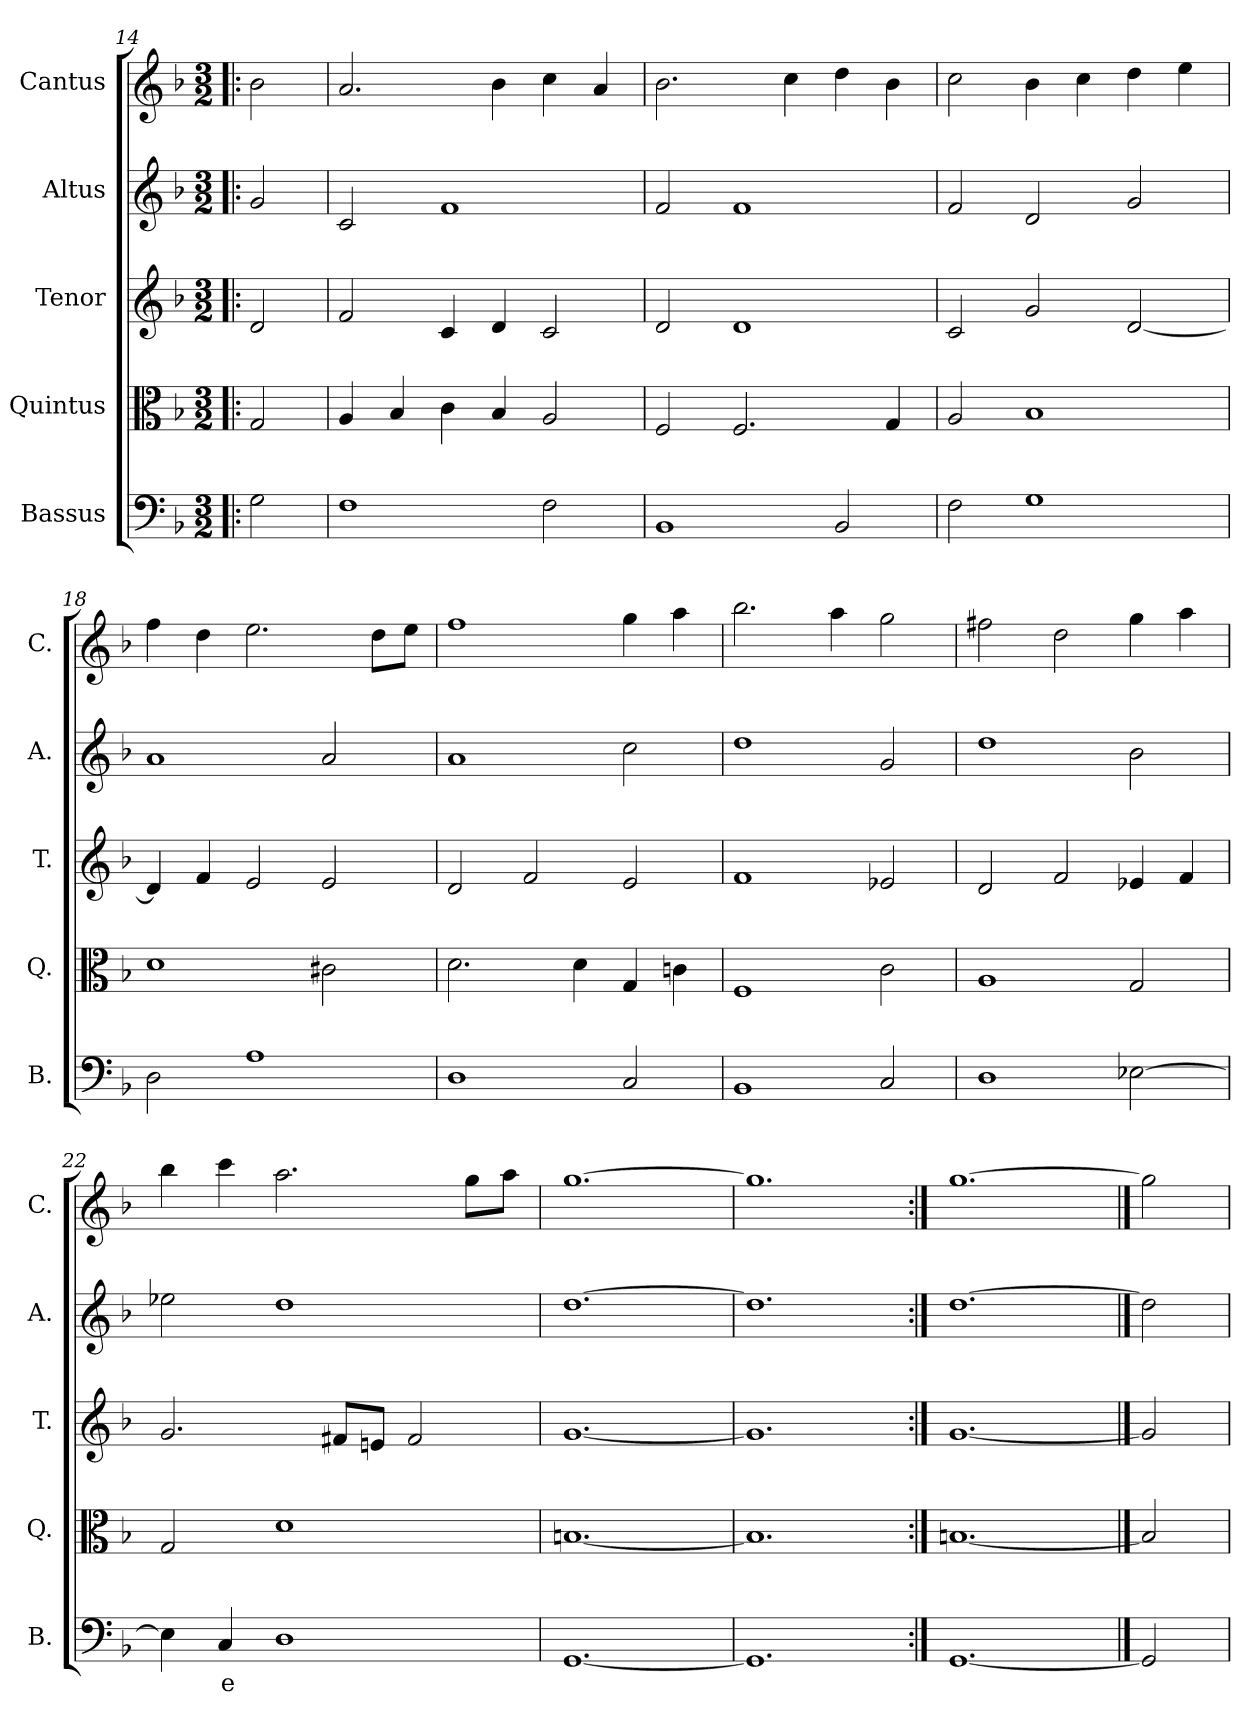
**kern	**text	**kern	**kern	**kern	**kern
*part5	*part5	*part4	*part3	*part2	*part1
*staff5	*staff5	*staff4	*staff3	*staff2	*staff1
*I"Bassus	*	*I"Quintus	*I"Tenor	*I"Altus	*I"Cantus
*I'B.	*	*I'Q.	*I'T.	*I'A.	*I'C.
*clefF4	*	*clefC3	*clefG2	*clefG2	*clefG2
*k[b-]	*	*k[b-]	*k[b-]	*k[b-]	*k[b-]
*F:	*	*F:	*F:	*F:	*F:
*M3/2	*	*M3/2	*M3/2	*M3/2	*M3/2
=14!|:	=14!|:	=14!|:	=14!|:	=14!|:	=14!|:
2G\	.	2G/	2d/	2g/	2b-\
=15	=15	=15	=15	=15	=15
1F\	.	4A/	2f/	2c/	2.a/
.	.	4B-/	.	.	.
.	.	4c\	4c/	1f/	.
.	.	4B-/	4d/	.	4b-\
2F\	.	2A/	2c/	.	4cc\
.	.	.	.	.	4a/
=16	=16	=16	=16	=16	=16
1BB-/	.	2F/	2d/	2f/	2.b-\
.	.	2.F/	1d/	1f/	.
.	.	.	.	.	4cc\
2BB-/	.	.	.	.	4dd\
.	.	4G/	.	.	4b-\
=17	=17	=17	=17	=17	=17
2F\	.	2A/	2c/	2f/	2cc\
1G\	.	1B-/	2g/	2d/	4b-\
.	.	.	.	.	4cc\
.	.	.	[2d/	2g/	4dd\
.	.	.	.	.	4ee\
!!LO:LB:g=z
=18	=18	=18	=18	=18	=18
2D\	.	1d\	4d/]	1a/	4ff\
.	.	.	4f/	.	4dd\
1A\	.	.	2e/	.	2.ee\
.	.	2c#X\	2e/	2a/	.
.	.	.	.	.	8dd\L
.	.	.	.	.	8ee\J
=19	=19	=19	=19	=19	=19
1D\	.	2.d\	2d/	1a/	1ff\
.	.	.	2f/	.	.
.	.	4d\	.	.	.
2C/	.	4G/	2e/	2cc\	4gg\
.	.	4cn\	.	.	4aa\
=20	=20	=20	=20	=20	=20
1BB-/	.	1F/	1f/	1dd\	2.bb-\
.	.	.	.	.	4aa\
2C/	.	2c\	2e-X/	2g/	2gg\
=21	=21	=21	=21	=21	=21
1D\	.	1A/	2d/	1dd\	2ff#X\
.	.	.	2f/	.	2dd\
[2E-X\	.	2G/	4e-X/	2b-\	4gg\
.	.	.	4f/	.	4aa\
=22	=22	=22	=22	=22	=22
4E-\]	.	2G/	2.g/	2ee-X\	4bb-\
4C/	e	.	.	.	4ccc\
1D\	.	1d\	.	1dd\	2.aa\
.	.	.	8f#X/L	.	.
.	.	.	8en/J	.	.
.	.	.	2f#/	.	.
.	.	.	.	.	8gg\L
.	.	.	.	.	8aa\J
=23	=23	=23	=23	=23	=23
[1.GG/	.	[1.Bn/	[1.g/	[1.dd\	[1.gg\
=24	=24	=24	=24	=24	=24
1.GG/]	.	1.B/]	1.g/]	1.dd\]	1.gg\]
=25:|!	=25:|!	=25:|!	=25:|!	=25:|!	=25:|!
[1.GG/	.	[1.Bn/	[1.g/	[1.dd\	[1.gg\
==26	==26	==26	==26	==26	==26
2GG/]	.	2B/]	2g/]	2dd\]	2gg\]
=	=	=	=	=	=
*-	*-	*-	*-	*-	*-
